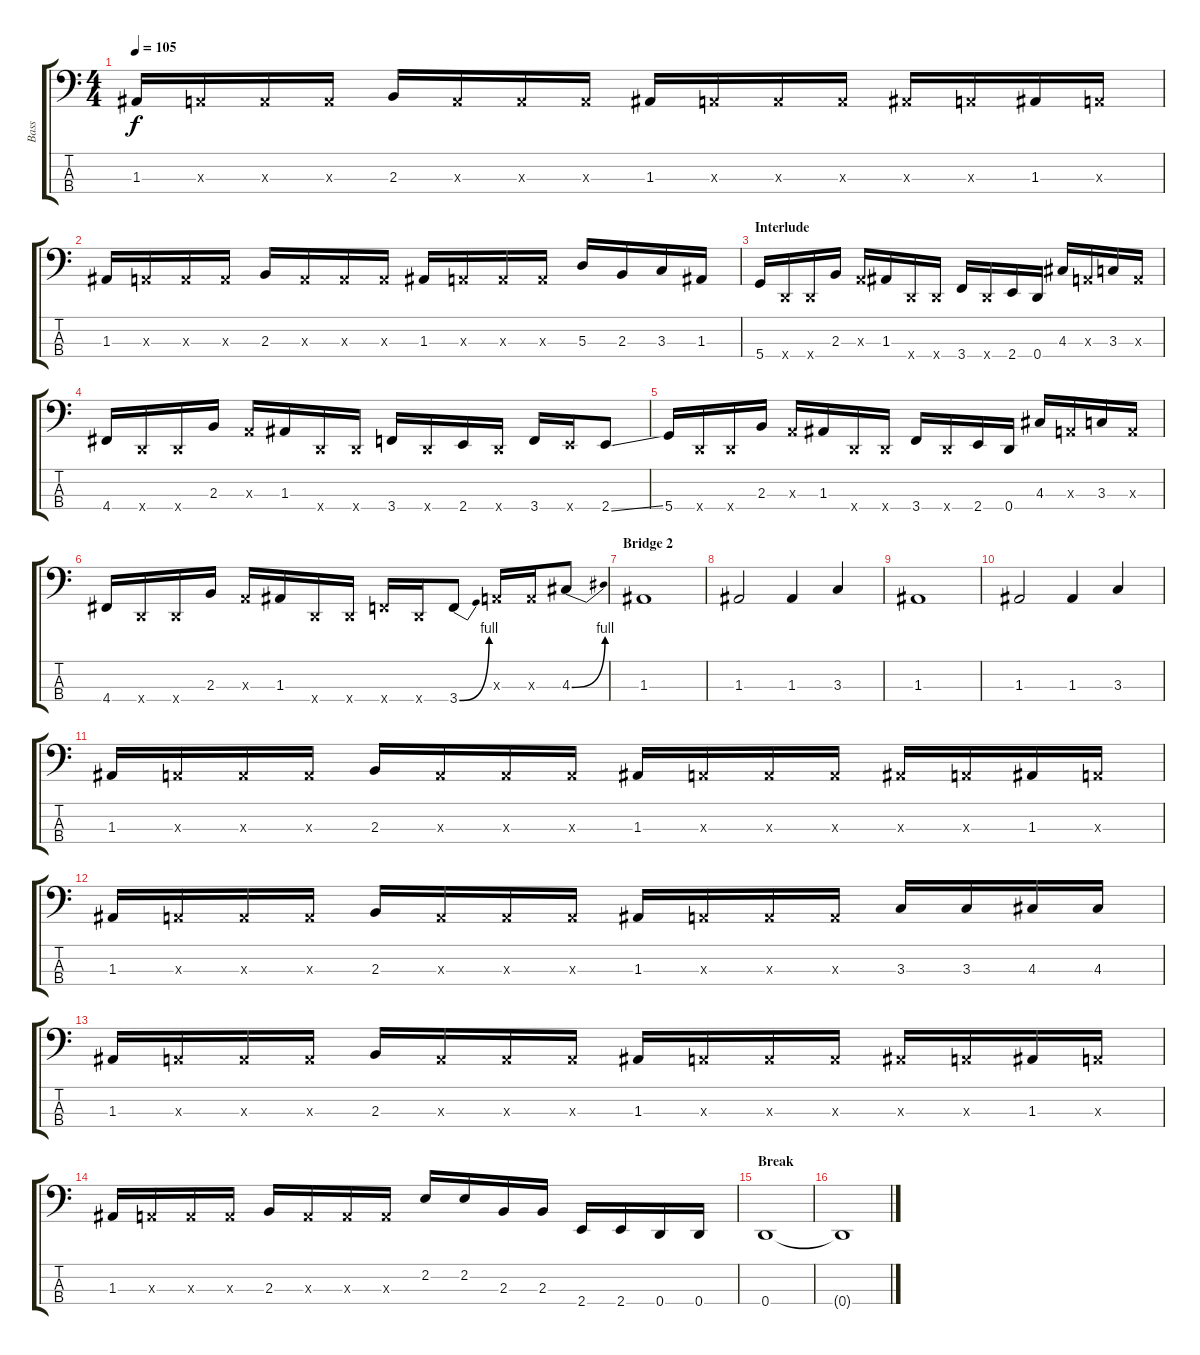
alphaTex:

\track ("Bass" "Bass") {instrument slapbass2}
\staff {score tabs}
\tuning (G2 D2 A1 D1) {hide}
\ts (4 4)
\tempo 105
\clef f4
\ks c
1.3.16{dy f} 0.3{x}.16 0.3{x}.16 0.3{x}.16 2.3.16 0.3{x}.16 0.3{x}.16 0.3{x}.16 1.3.16 0.3{x}.16 0.3{x}.16 0.3{x}.16 1.3{x}.16 0.3{x}.16 1.3.16 0.3{x}.16 |
1.3.16 0.3{x}.16 0.3{x}.16 0.3{x}.16 2.3.16 0.3{x}.16 0.3{x}.16 0.3{x}.16 1.3.16 0.3{x}.16 0.3{x}.16 0.3{x}.16 5.3.16 2.3.16 3.3.16 1.3.16 |
\section ("" "Interlude")
5.4.16 0.4{x}.16 0.4{x}.16 2.3.16 0.3{x}.16 1.3.16 0.4{x}.16 0.4{x}.16 3.4.16 0.4{x}.16 2.4.16 0.4.16 4.3.16 0.3{x}.16 3.3.16 0.3{x}.16 |
4.4.16 0.4{x}.16 0.4{x}.16 2.3.16 0.3{x}.16 1.3.16 0.4{x}.16 0.4{x}.16 3.4.16 0.4{x}.16 2.4.16 0.4{x}.16 3.4.16 2.4{x}.16 2.4{ss}.8 |
5.4.16 0.4{x}.16 0.4{x}.16 2.3.16 0.3{x}.16 1.3.16 0.4{x}.16 0.4{x}.16 3.4.16 0.4{x}.16 2.4.16 0.4.16 4.3.16 0.3{x}.16 3.3.16 0.3{x}.16 |
4.4.16 0.4{x}.16 0.4{x}.16 2.3.16 0.3{x}.16 1.3.16 0.4{x}.16 0.4{x}.16 3.4{x}.16 0.4{x}.16 3.4{be (bend 0 0 60 4)}.8 0.3{x}.16 0.3{x}.16 4.3{be (bend 0 0 60 4)}.8 |
\section ("" "Bridge 2")
1.3.1 |
1.3.2 1.3.4 3.3.4 |
1.3.1 |
1.3.2 1.3.4 3.3.4 |
1.3.16 0.3{x}.16 0.3{x}.16 0.3{x}.16 2.3.16 0.3{x}.16 0.3{x}.16 0.3{x}.16 1.3.16 0.3{x}.16 0.3{x}.16 0.3{x}.16 1.3{x}.16 0.3{x}.16 1.3.16 0.3{x}.16 |
1.3.16 0.3{x}.16 0.3{x}.16 0.3{x}.16 2.3.16 0.3{x}.16 0.3{x}.16 0.3{x}.16 1.3.16 0.3{x}.16 0.3{x}.16 0.3{x}.16 3.3.16 3.3.16 4.3.16 4.3.16 |
1.3.16 0.3{x}.16 0.3{x}.16 0.3{x}.16 2.3.16 0.3{x}.16 0.3{x}.16 0.3{x}.16 1.3.16 0.3{x}.16 0.3{x}.16 0.3{x}.16 1.3{x}.16 0.3{x}.16 1.3.16 0.3{x}.16 |
1.3.16 0.3{x}.16 0.3{x}.16 0.3{x}.16 2.3.16 0.3{x}.16 0.3{x}.16 0.3{x}.16 2.2.16 2.2.16 2.3.16 2.3.16 2.4.16 2.4.16 0.4.16 0.4.16 |
\section ("" "Break")
0.4.1 |
0.4{t}.1
